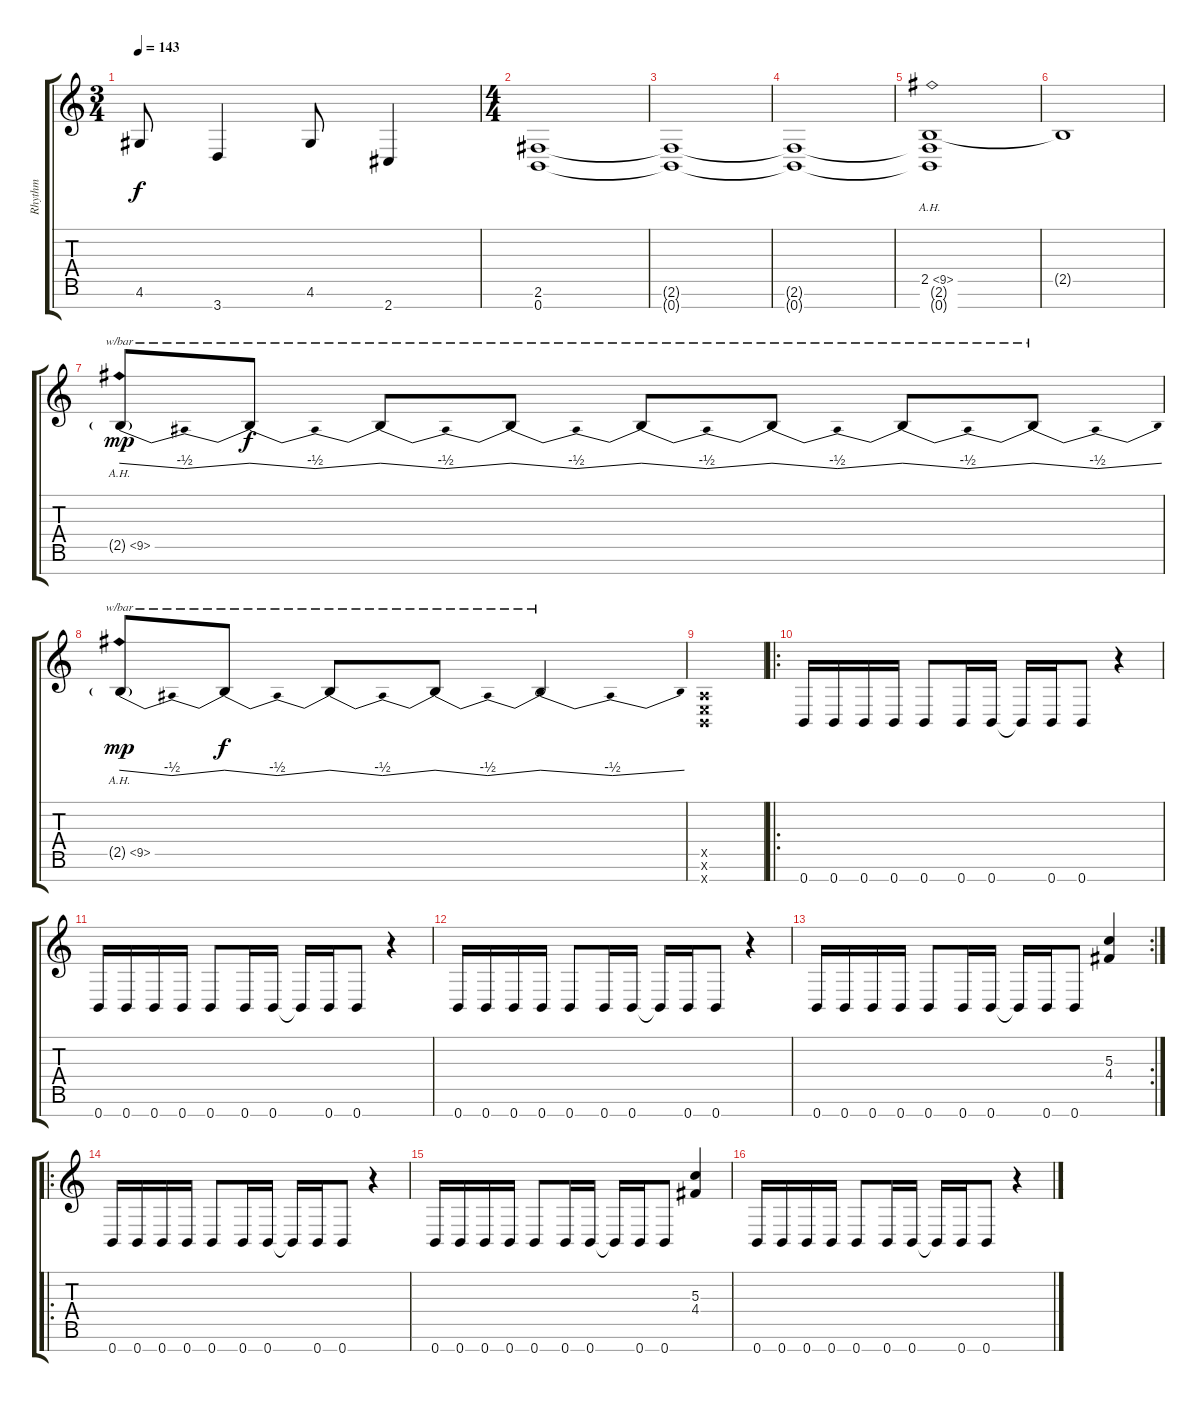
\track ("Rhythm" "Rhythm") {instrument distortionguitar}
\staff {score tabs}
\tuning (E4 B3 G3 D3 A2 E2 B1) {hide}
\ts (3 4)
\tempo 143
\clef g2
\ks c
4.6.8{dy f instrument distortionguitar} 3.7.4 4.6.8 2.7.4 |
\ts (4 4)
(2.6 0.7).1 |
(2.6{t} 0.7{t}).1 |
(2.6{t} 0.7{t}).1 |
(2.5{ah 7} 2.6{t} 0.7{t}).1 |
2.5{t}.1 |
2.5{ah 7 g}.8{tbe (dip default 0 0 30 -2 60 0) dy mp} 2.5{t}.8{tbe (dip default 0 0 30 -2 60 0) dy f} 2.5{t}.8{tbe (dip default 0 0 30 -2 60 0)} 2.5{t}.8{tbe (dip default 0 0 30 -2 60 0)} 2.5{t}.8{tbe (dip default 0 0 30 -2 60 0)} 2.5{t}.8{tbe (dip default 0 0 30 -2 60 0)} 2.5{t}.8{tbe (dip default 0 0 30 -2 60 0)} 2.5{t}.8{tbe (dip default 0 0 30 -2 60 0)} |
2.5{ah 7 g}.8{tbe (dip default 0 0 30 -2 60 0) dy mp} 2.5{t}.8{tbe (dip default 0 0 30 -2 60 0) dy f} 2.5{t}.8{tbe (dip default 0 0 30 -2 60 0)} 2.5{t}.8{tbe (dip default 0 0 30 -2 60 0)} 2.5{t}.2{tbe (dip default 0 0 30 -2 60 0)} |
(0.5{x} 0.6{x} 0.7{x}).1 |
\ro
0.7.16 0.7.16 0.7.16 0.7.16 0.7.8 0.7.16 0.7.16 0.7{t}.16 0.7.16 0.7.8 r.4 |
0.7.16 0.7.16 0.7.16 0.7.16 0.7.8 0.7.16 0.7.16 0.7{t}.16 0.7.16 0.7.8 r.4 |
0.7.16 0.7.16 0.7.16 0.7.16 0.7.8 0.7.16 0.7.16 0.7{t}.16 0.7.16 0.7.8 r.4 |
\rc 2
0.7.16 0.7.16 0.7.16 0.7.16 0.7.8 0.7.16 0.7.16 0.7{t}.16 0.7.16 0.7.8 (5.3 4.4).4 |
\ro
0.7.16 0.7.16 0.7.16 0.7.16 0.7.8 0.7.16 0.7.16 0.7{t}.16 0.7.16 0.7.8 r.4 |
0.7.16 0.7.16 0.7.16 0.7.16 0.7.8 0.7.16 0.7.16 0.7{t}.16 0.7.16 0.7.8 (5.3 4.4).4 |
0.7.16 0.7.16 0.7.16 0.7.16 0.7.8 0.7.16 0.7.16 0.7{t}.16 0.7.16 0.7.8 r.4
